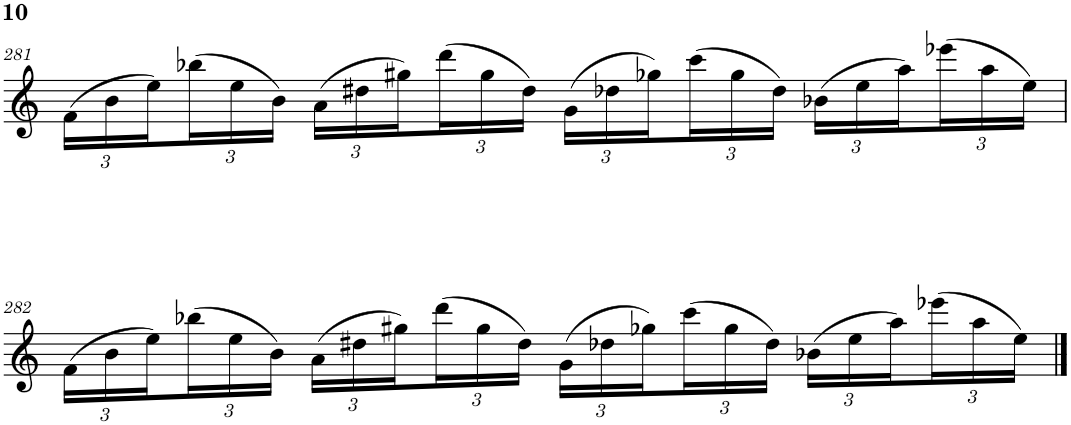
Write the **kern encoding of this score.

**kern
*part1
*staff1
*I"Flauta Transversal
*I'Fl.
!!LO:PB:g=z
*clefG2
*k[]
*M4/4
*Xbrackettup
=281
(24f\LL
24b\
24ee\)
(24bb-X\
24ee\
24b\JJ)
(24a\LL
24dd#X\
24gg#X\)
(24ddd\
24gg#\
24dd#\JJ)
(24g\LL
24dd-X\
24gg-X\)
(24ccc\
24gg-\
24dd-\JJ)
(24b-X\LL
24ee\
24aa\)
(24eee-X\
24aa\
24ee\JJ)
!!LO:LB:g=z
=282
(24f\LL
24b\
24ee\)
(24bb-X\
24ee\
24b\JJ)
(24a\LL
24dd#X\
24gg#X\)
(24ddd\
24gg#\
24dd#\JJ)
(24g\LL
24dd-X\
24gg-X\)
(24ccc\
24gg-\
24dd-\JJ)
(24b-X\LL
24ee\
24aa\)
(24eee-X\
24aa\
24ee\JJ)
==
*-
